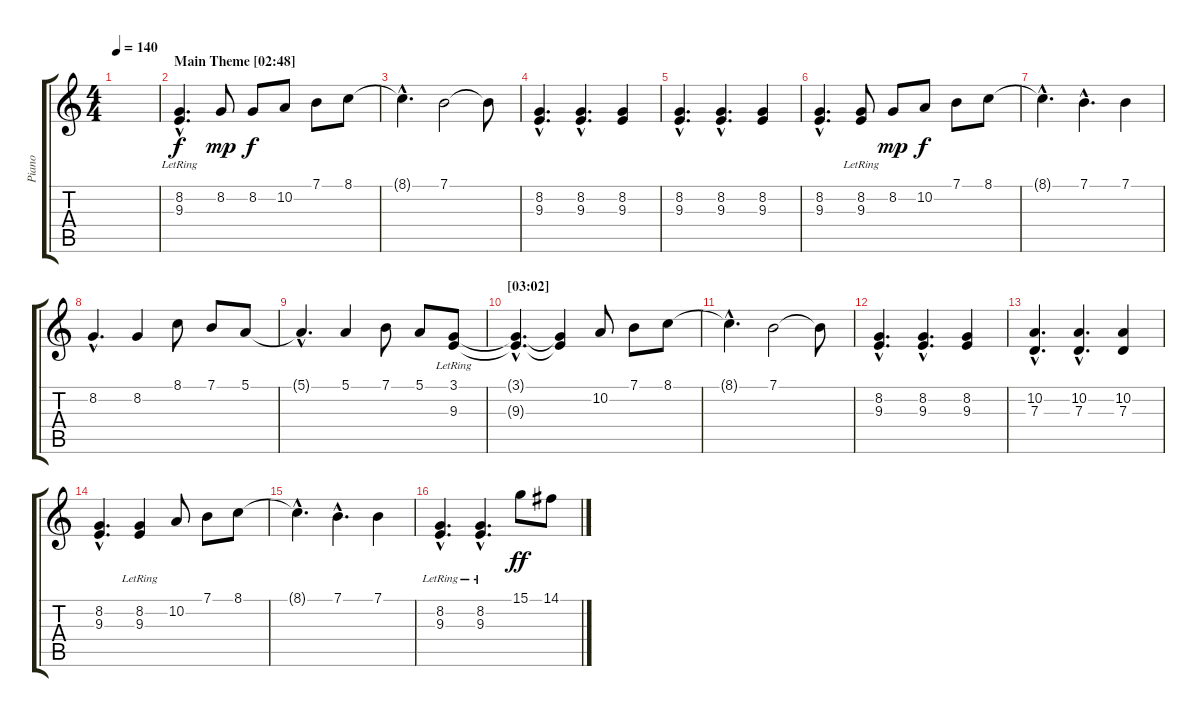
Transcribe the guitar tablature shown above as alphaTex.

\track ("Piano" "Piano") {instrument acousticgrandpiano}
\staff {score tabs}
\tuning (E4 B3 G3 D3 A2 E2) {hide}
\ts (4 4)
\tempo 140
\clef g2
\ks c
|
\section ("" "Main Theme [02:48]")
(8.2{hac} 9.3{hac lr}).4{d} 8.2.8{dy mp} 8.2.8{dy f} 10.2.8 7.1.8 8.1.8 |
8.1{hac t}.4{d} 7.1.2 7.1{t}.8 |
(8.2{hac} 9.3{hac}).4{d} (8.2{hac} 9.3{hac}).4{d} (8.2 9.3).4 |
(8.2{hac} 9.3{hac}).4{d} (8.2{hac} 9.3{hac}).4{d} (8.2 9.3).4 |
(8.2{hac} 9.3{hac}).4{d} (8.2 9.3{lr}).8 8.2.8{dy mp} 10.2.8{dy f} 7.1.8 8.1.8 |
8.1{hac t}.4{d} 7.1{hac}.4{d} 7.1.4 |
8.2{hac}.4{d} 8.2.4 8.1.8 7.1.8 5.1.8 |
5.1{hac t}.4{d} 5.1.4 7.1.8 5.1.8 (3.1 9.3{lr}).8 |
\section ("" "[03:02]")
(3.1{hac t} 9.3{hac t}).4{d} (3.1{t} 9.3{t}).4 10.2.8 7.1.8 8.1.8 |
8.1{hac t}.4{d} 7.1.2 7.1{t}.8 |
(8.2{hac} 9.3{hac}).4{d} (8.2{hac} 9.3{hac}).4{d} (8.2 9.3).4 |
(10.2{hac} 7.3{hac}).4{d} (10.2{hac} 7.3{hac}).4{d} (10.2 7.3).4 |
(8.2{hac} 9.3{hac}).4{d} (8.2 9.3{lr}).4 10.2.8 7.1.8 8.1.8 |
\section ("" "")
8.1{hac t}.4{d} 7.1{hac}.4{d} 7.1.4 |
(8.2{hac lr} 9.3{hac lr}).4{d} (8.2{hac lr} 9.3{hac lr}).4{d} 15.1.8{dy ff} 14.1.8
